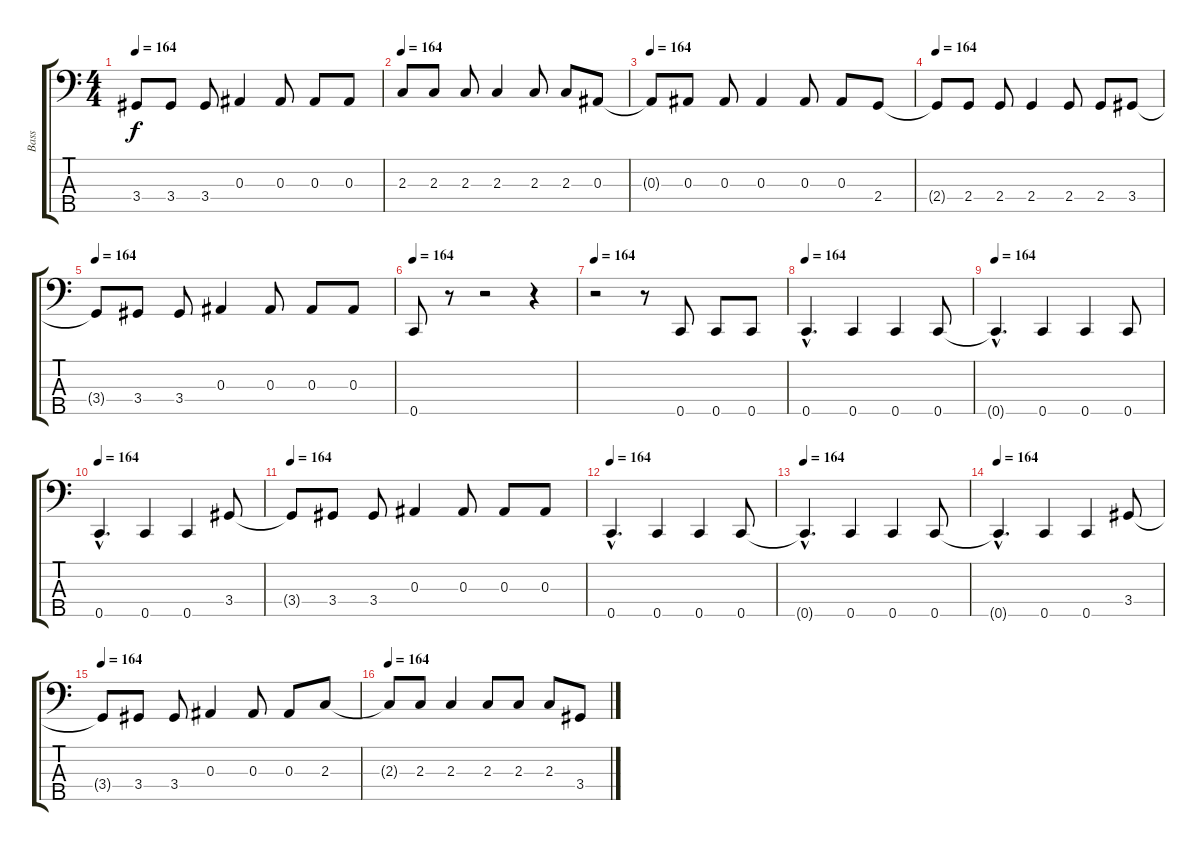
\track ("Bass" "Bass") {instrument electricbassfinger}
\staff {score tabs}
\tuning (Ab2 Eb2 Bb1 F1 C1) {hide}
\ts (4 4)
\tempo 164
\clef f4
\ks c
3.4{t}.8{dy f} 3.4.8 3.4.8 0.3.4 0.3.8 0.3.8 0.3.8 |
\tempo 164
2.3.8 2.3.8 2.3.8 2.3.4 2.3.8 2.3.8 0.3.8 |
\tempo 164
0.3{t}.8 0.3.8 0.3.8 0.3.4 0.3.8 0.3.8 2.4.8 |
\tempo 164
2.4{t}.8 2.4.8 2.4.8 2.4.4 2.4.8 2.4.8 3.4.8 |
\tempo 164
3.4{t}.8 3.4.8 3.4.8 0.3.4 0.3.8 0.3.8 0.3.8 |
\tempo 164
0.5.8 r.8 r.2 r.4 |
\tempo 164
r.2 r.8 0.5.8 0.5.8 0.5.8 |
\tempo 164
0.5{hac}.4{d} 0.5.4 0.5.4 0.5.8 |
\tempo 164
0.5{hac t}.4{d} 0.5.4 0.5.4 0.5.8 |
\tempo 164
0.5{hac}.4{d} 0.5.4 0.5.4 3.4.8 |
\tempo 164
3.4{t}.8 3.4.8 3.4.8 0.3.4 0.3.8 0.3.8 0.3.8 |
\tempo 164
0.5{hac}.4{d} 0.5.4 0.5.4 0.5.8 |
\tempo 164
0.5{hac t}.4{d} 0.5.4 0.5.4 0.5.8 |
\tempo 164
0.5{hac t}.4{d} 0.5.4 0.5.4 3.4.8 |
\tempo 164
3.4{t}.8 3.4.8 3.4.8 0.3.4 0.3.8 0.3.8 2.3.8 |
\tempo 164
2.3{t}.8 2.3.8 2.3.4 2.3.8 2.3.8 2.3.8 3.4.8
